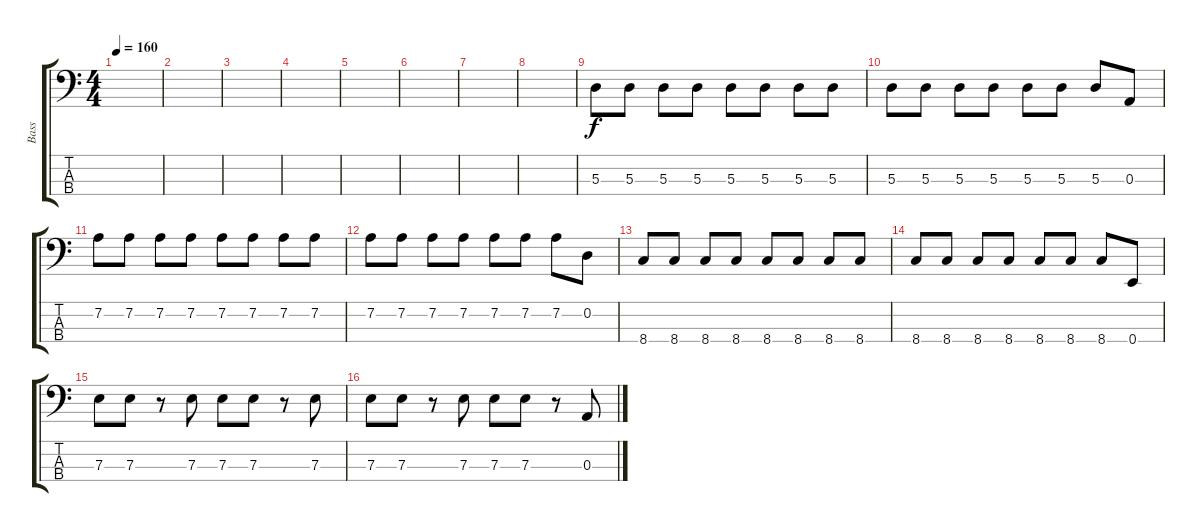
\track ("Bass" "Bass") {instrument electricbassfinger}
\staff {score tabs}
\tuning (G2 D2 A1 E1) {hide}
\ts (4 4)
\tempo 160
\clef f4
\ks c
|
|
|
|
|
|
|
|
5.3.8 5.3.8 5.3.8 5.3.8 5.3.8 5.3.8 5.3.8 5.3.8 |
5.3.8 5.3.8 5.3.8 5.3.8 5.3.8 5.3.8 5.3.8 0.3.8 |
7.2.8 7.2.8 7.2.8 7.2.8 7.2.8 7.2.8 7.2.8 7.2.8 |
7.2.8 7.2.8 7.2.8 7.2.8 7.2.8 7.2.8 7.2.8 0.2.8 |
8.4.8 8.4.8 8.4.8 8.4.8 8.4.8 8.4.8 8.4.8 8.4.8 |
8.4.8 8.4.8 8.4.8 8.4.8 8.4.8 8.4.8 8.4.8 0.4.8 |
7.3.8 7.3.8 r.8 7.3.8 7.3.8 7.3.8 r.8 7.3.8 |
7.3.8 7.3.8 r.8 7.3.8 7.3.8 7.3.8 r.8 0.3.8
